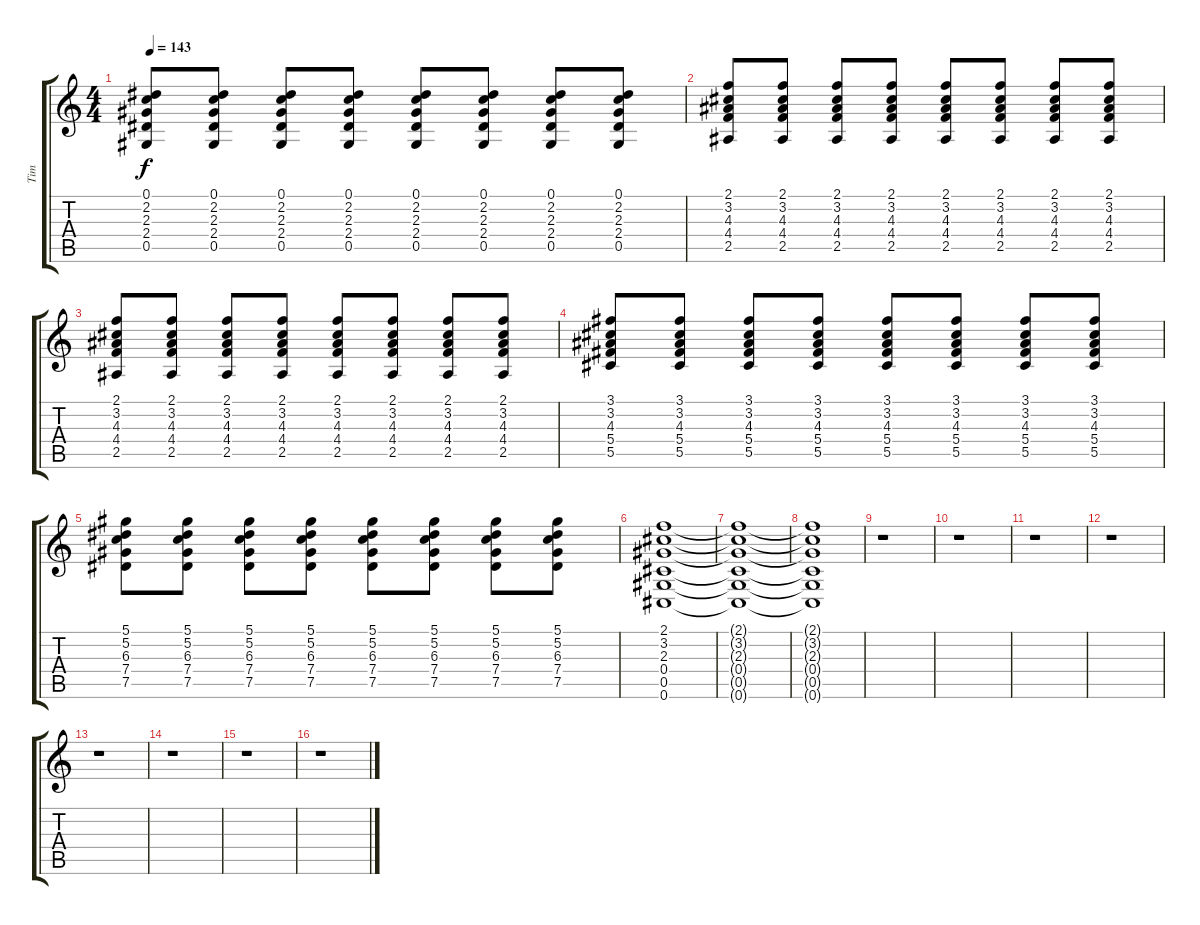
\track ("Tim" "Tim") {instrument distortionguitar}
\staff {score tabs}
\tuning (Eb4 Bb3 Gb3 Db3 Ab2 Db2) {hide}
\ts (4 4)
\tempo 143
\clef g2
\ks c
(0.1 2.2 2.3 2.4 0.5).8{dy f} (0.1 2.2 2.3 2.4 0.5).8 (0.1 2.2 2.3 2.4 0.5).8 (0.1 2.2 2.3 2.4 0.5).8 (0.1 2.2 2.3 2.4 0.5).8 (0.1 2.2 2.3 2.4 0.5).8 (0.1 2.2 2.3 2.4 0.5).8 (0.1 2.2 2.3 2.4 0.5).8 |
(2.1 3.2 4.3 4.4 2.5).8 (2.1 3.2 4.3 4.4 2.5).8 (2.1 3.2 4.3 4.4 2.5).8 (2.1 3.2 4.3 4.4 2.5).8 (2.1 3.2 4.3 4.4 2.5).8 (2.1 3.2 4.3 4.4 2.5).8 (2.1 3.2 4.3 4.4 2.5).8 (2.1 3.2 4.3 4.4 2.5).8 |
(2.1 3.2 4.3 4.4 2.5).8 (2.1 3.2 4.3 4.4 2.5).8 (2.1 3.2 4.3 4.4 2.5).8 (2.1 3.2 4.3 4.4 2.5).8 (2.1 3.2 4.3 4.4 2.5).8 (2.1 3.2 4.3 4.4 2.5).8 (2.1 3.2 4.3 4.4 2.5).8 (2.1 3.2 4.3 4.4 2.5).8 |
(3.1 3.2 4.3 5.4 5.5).8 (3.1 3.2 4.3 5.4 5.5).8 (3.1 3.2 4.3 5.4 5.5).8 (3.1 3.2 4.3 5.4 5.5).8 (3.1 3.2 4.3 5.4 5.5).8 (3.1 3.2 4.3 5.4 5.5).8 (3.1 3.2 4.3 5.4 5.5).8 (3.1 3.2 4.3 5.4 5.5).8 |
(5.1 5.2 6.3 7.4 7.5).8 (5.1 5.2 6.3 7.4 7.5).8 (5.1 5.2 6.3 7.4 7.5).8 (5.1 5.2 6.3 7.4 7.5).8 (5.1 5.2 6.3 7.4 7.5).8 (5.1 5.2 6.3 7.4 7.5).8 (5.1 5.2 6.3 7.4 7.5).8 (5.1 5.2 6.3 7.4 7.5).8 |
(2.1 3.2 2.3 0.4 0.5 0.6).1 |
(2.1{t} 3.2{t} 2.3{t} 0.4{t} 0.5{t} 0.6{t}).1 |
(2.1{t} 3.2{t} 2.3{t} 0.4{t} 0.5{t} 0.6{t}).1 |
r.1 |
r.1 |
r.1 |
r.1 |
r.1 |
r.1 |
r.1 |
r.1
